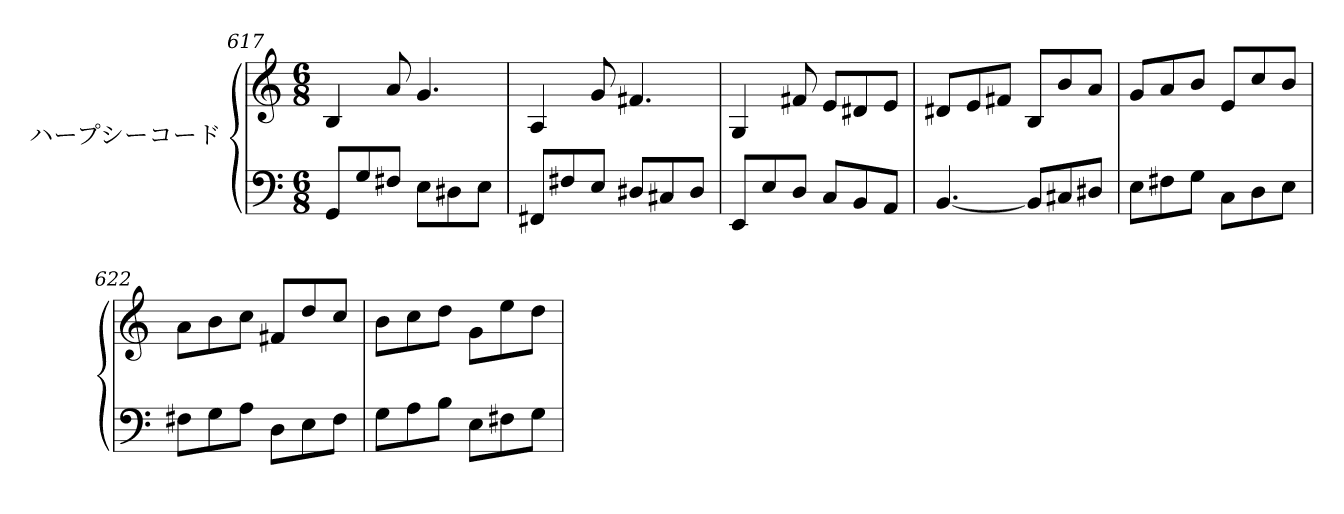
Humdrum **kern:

**kern	**kern
*part1	*part1
*staff2	*staff1
*I"ハープシーコード	*
*clefF4	*clefG2
*k[]	*k[]
*M6/8	*M6/8
=617	=617
8GG/L	4B/
8G/	.
8F#X/J	8a/
8E\L	4.g/
8D#X\	.
8E\J	.
=618	=618
8FF#X/L	4A/
8F#X/	.
8E/J	8g/
8D#X/L	4.f#X/
8C#X/	.
8D#/J	.
!!LO:LB:g=z
=619	=619
8EE/L	4G/
8E/	.
8D/J	8f#X/
8C/L	8e/L
8BB/	8d#X/
8AA/J	8e/J
=620	=620
[4.BB/	8d#X/L
.	8e/
.	8f#X/J
8BB/L]	8B/L
8C#X/	8b/
8D#X/J	8a/J
=621	=621
8E\L	8g/L
8F#X\	8a/
8G\J	8b/J
8C\L	8e/L
8D\	8cc/
8E\J	8b/J
=622	=622
8F#X\L	8a\L
8G\	8b\
8A\J	8cc\J
8D\L	8f#X/L
8E\	8dd/
8F#\J	8cc/J
=623	=623
8G\L	8b\L
8A\	8cc\
8B\J	8dd\J
8E\L	8g\L
8F#X\	8ee\
8G\J	8dd\J
=	=
*-	*-
